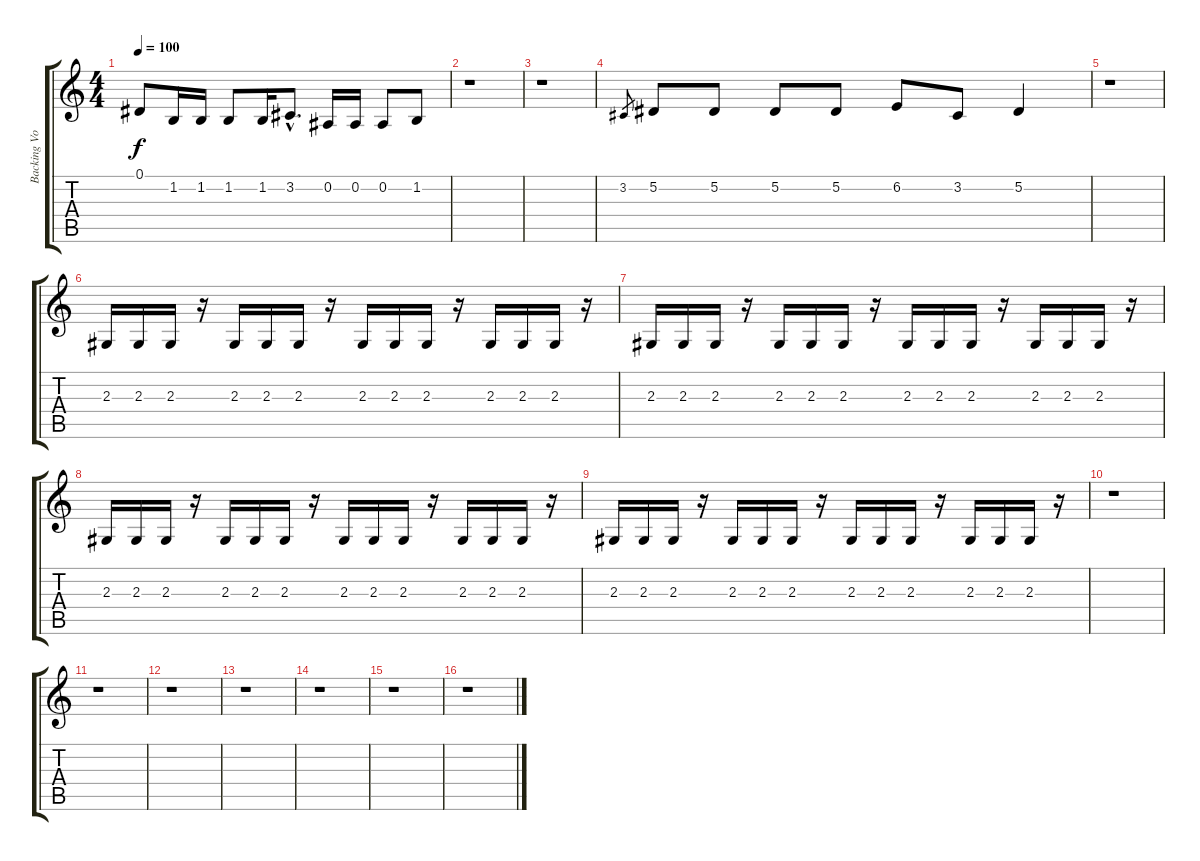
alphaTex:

\track ("Backing Vocals" "Backing Vo") {instrument choiraahs}
\staff {score tabs}
\tuning (Eb4 Bb3 Gb3 Db3 Ab2 Eb2) {hide}
\ts (4 4)
\tempo 100
\clef g2
\ks c
0.1{t}.8{dy f} 1.2.16 1.2.16 1.2.8 1.2.16 3.2{hac}.8{d} 0.2.16 0.2.16 0.2.8 1.2.8 |
r.1 |
r.1 |
3.2.8{gr} 5.2.8 5.2.8 5.2.8 5.2.8 6.2.8 3.2.8 5.2.4 |
r.1 |
2.3.16 2.3.16 2.3.16 r.16 2.3.16 2.3.16 2.3.16 r.16 2.3.16 2.3.16 2.3.16 r.16 2.3.16 2.3.16 2.3.16 r.16 |
2.3.16 2.3.16 2.3.16 r.16 2.3.16 2.3.16 2.3.16 r.16 2.3.16 2.3.16 2.3.16 r.16 2.3.16 2.3.16 2.3.16 r.16 |
2.3.16 2.3.16 2.3.16 r.16 2.3.16 2.3.16 2.3.16 r.16 2.3.16 2.3.16 2.3.16 r.16 2.3.16 2.3.16 2.3.16 r.16 |
2.3.16 2.3.16 2.3.16 r.16 2.3.16 2.3.16 2.3.16 r.16 2.3.16 2.3.16 2.3.16 r.16 2.3.16 2.3.16 2.3.16 r.16 |
r.1 |
r.1 |
r.1 |
r.1 |
r.1 |
r.1 |
r.1
